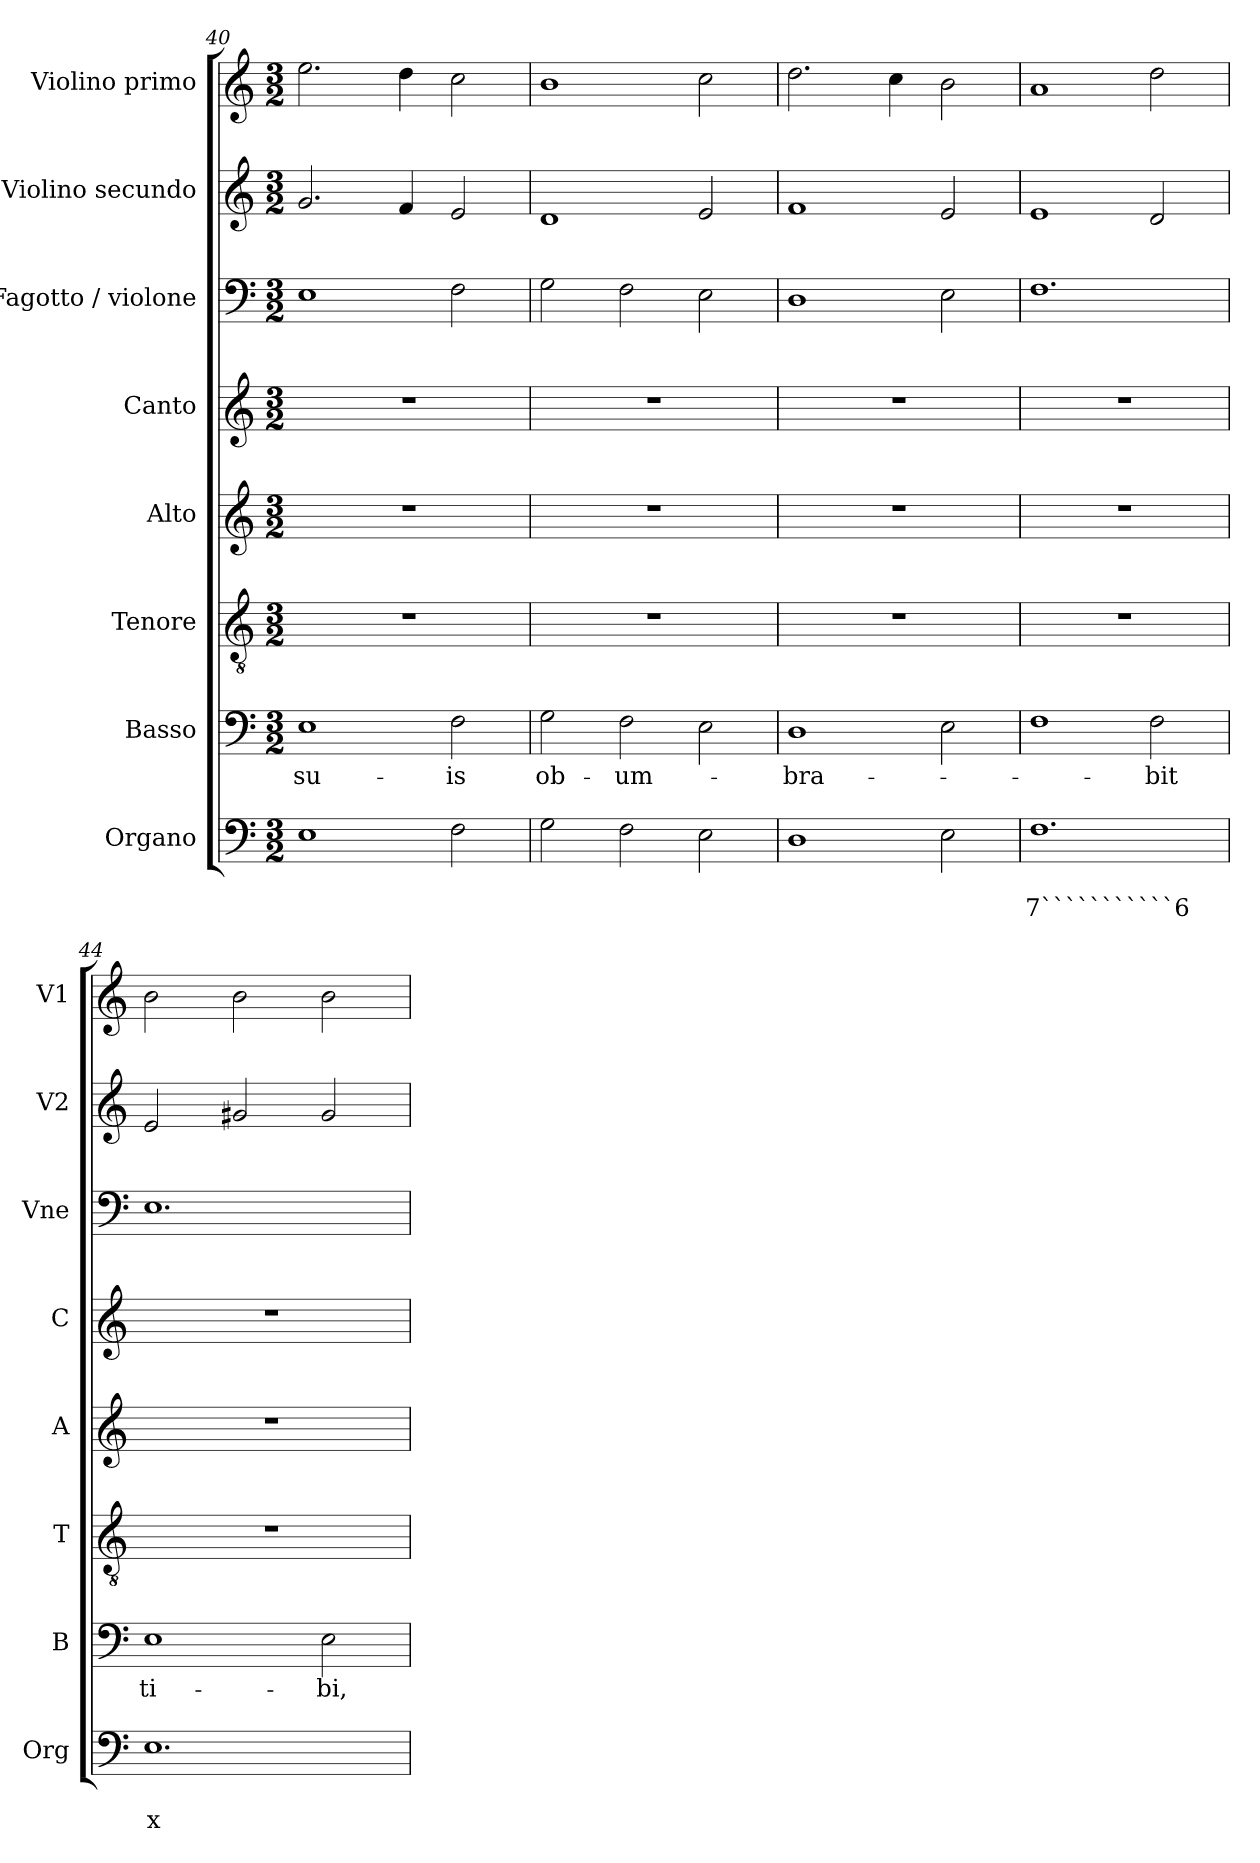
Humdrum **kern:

**kern	**text	**text	**kern	**text	**kern	**kern	**kern	**kern	**kern	**kern
*part8	*part8	*part8	*part7	*part7	*part6	*part5	*part4	*part3	*part2	*part1
*staff8	*staff8	*staff8	*staff7	*staff7	*staff6	*staff5	*staff4	*staff3	*staff2	*staff1
*I"Organo	*	*	*I"Basso	*	*I"Tenore	*I"Alto	*I"Canto	*I"Fagotto / violone	*I"Violino secundo	*I"Violino primo
*I'Org	*	*	*I'B	*	*I'T	*I'A	*I'C	*I'Vne	*I'V2	*I'V1
*clefF4	*	*	*clefF4	*	*clefGv2	*clefG2	*clefG2	*clefF4	*clefG2	*clefG2
*k[]	*	*	*k[]	*	*k[]	*k[]	*k[]	*k[]	*k[]	*k[]
*C:	*	*	*C:	*	*C:	*C:	*C:	*C:	*C:	*C:
*M3/2	*	*	*M3/2	*	*M3/2	*M3/2	*M3/2	*M3/2	*M3/2	*M3/2
=40	=40	=40	=40	=40	=40	=40	=40	=40	=40	=40
!	!	!	!	!LO:LY:b	!	!	!	!	!	!
1E	.	.	1E	su-	1.r	1.r	1.r	1E	2.g/	2.ee\
.	.	.	.	.	.	.	.	.	4f/	4dd\
!	!	!	!	!LO:LY:b	!	!	!	!	!	!
2F\	.	.	2F\	-is	.	.	.	2F\	2e/	2cc\
=41	=41	=41	=41	=41	=41	=41	=41	=41	=41	=41
!	!	!	!	!LO:LY:b	!	!	!	!	!	!
2G\	.	.	2G\	ob-	1.r	1.r	1.r	2G\	1d	1b
!	!	!	!	!LO:LY:b	!	!	!	!	!	!
2F\	.	.	2F\	-um-	.	.	.	2F\	.	.
2E\	.	.	2E\	.	.	.	.	2E\	2e/	2cc\
=42	=42	=42	=42	=42	=42	=42	=42	=42	=42	=42
!	!	!	!	!LO:LY:b	!	!	!	!	!	!
1D	.	.	1D	-bra-	1.r	1.r	1.r	1D	1f	2.dd\
.	.	.	.	.	.	.	.	.	.	4cc\
2E\	.	.	2E\	.	.	.	.	2E\	2e/	2b\
!!LO:PB:g=z
=43	=43	=43	=43	=43	=43	=43	=43	=43	=43	=43
!	!	!LO:LY:b	!	!	!	!	!	!	!	!
1.F	.	7```````````6	1F	.	1.r	1.r	1.r	1.F	1e	1a
!	!	!	!	!LO:LY:b	!	!	!	!	!	!
.	.	.	2F\	-bit	.	.	.	.	2d/	2dd\
=44	=44	=44	=44	=44	=44	=44	=44	=44	=44	=44
!	!	!LO:LY:b	!	!LO:LY:b	!	!	!	!	!	!
1.E	.	x	1E	ti-	1.r	1.r	1.r	1.E	2e/	2b\
.	.	.	.	.	.	.	.	.	2g#X/	2b\
!	!	!	!	!LO:LY:b	!	!	!	!	!	!
.	.	.	2E\	-bi,	.	.	.	.	2g#/	2b\
=	=	=	=	=	=	=	=	=	=	=
*-	*-	*-	*-	*-	*-	*-	*-	*-	*-	*-
